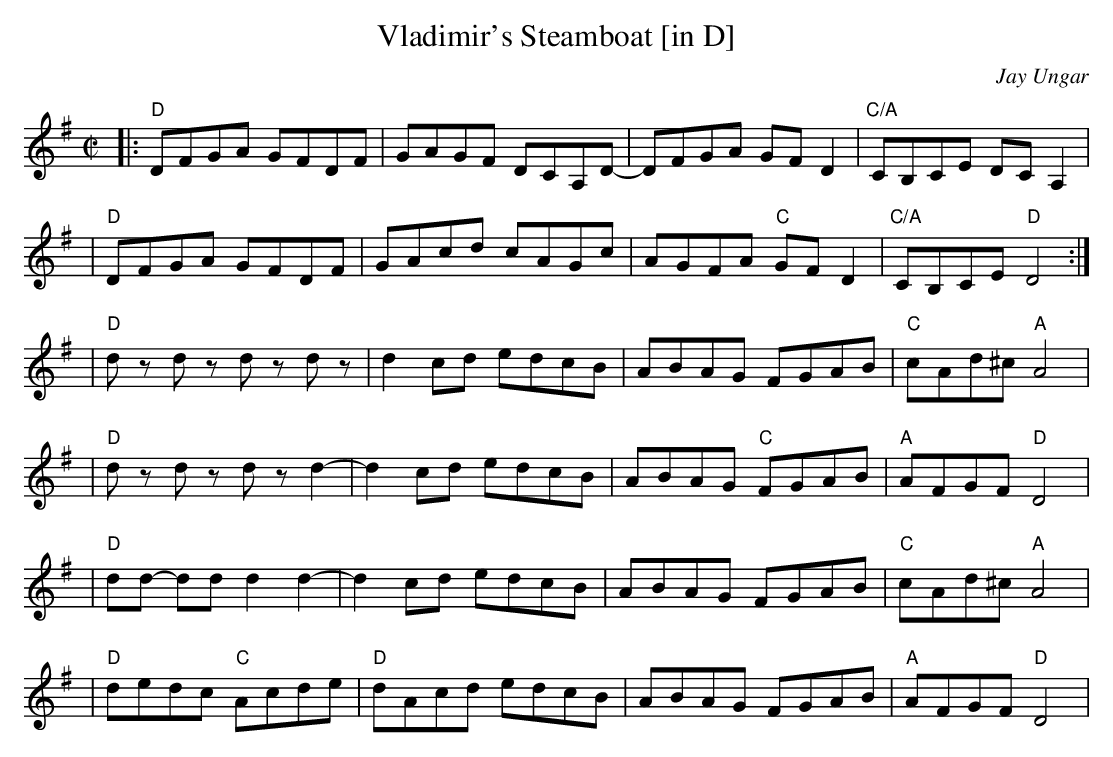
X:1
T: Vladimir's Steamboat [in D]
C: Jay Ungar
M: C|
L: 1/8
K:Dmix	% Transposed from Amix
|:"D"DFGA GFDF | GAGF DCA,D- | DFGA GF D2 | "C/A"CB,CE DC A,2 |
| "D"DFGA GFDF | GAcd cAGc | AGFA "C"GF D2 | "C/A"CB,CE "D"D4 :|
| "D"dz dz dz dz | d2cd edcB | ABAG FGAB | "C"cAd^c "A"A4 |
| "D"dz dz dz d2- | d2cd edcB | ABAG "C"FGAB | "A"AFGF "D"D4 |
| "D"dd- dd d2d2- | d2cd edcB | ABAG FGAB | "C"cAd^c "A"A4 |
| "D"dedc "C"Acde | "D"dAcd edcB | ABAG FGAB | "A"AFGF "D"D4 |
